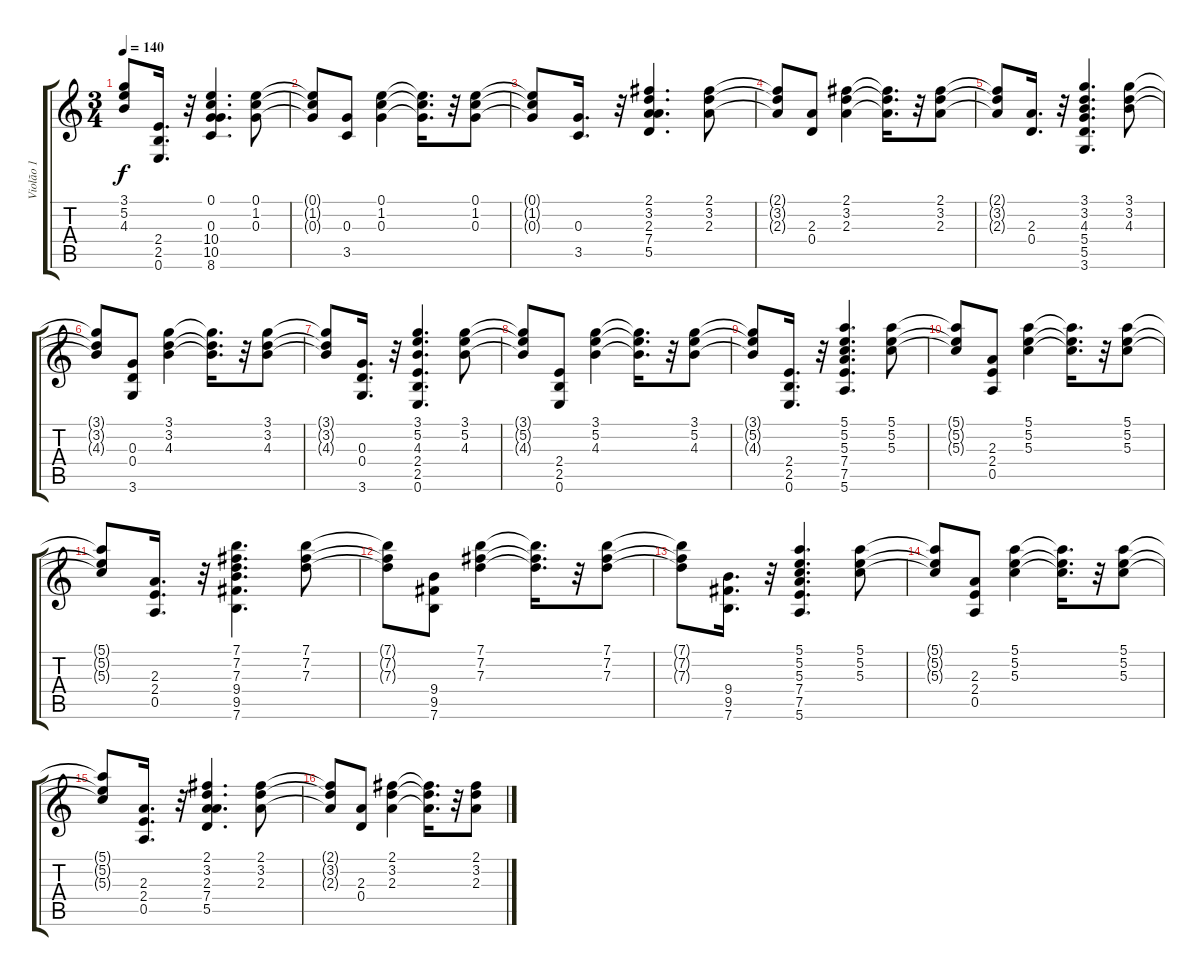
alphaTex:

\track ("Violão 1" "Violão 1") {instrument acousticguitarsteel}
\staff {score tabs}
\tuning (E4 B3 G3 D3 A2 E2) {hide}
\ts (3 4)
\tempo 140
\clef g2
\ks c
(3.1{t} 5.2{t} 4.3{t}).8{dy f} (2.4 2.5 0.6).16{d} r.32 (0.1 0.3 10.4 10.5 8.6).4{d} (0.1 1.2 0.3).8 |
(0.1{t} 1.2{t} 0.3{t}).8 (0.3 3.5).8 (0.1 1.2 0.3).4 (0.1{t} 1.2{t} 0.3{t}).16{d} r.32 (0.1 1.2 0.3).8 |
(0.1{t} 1.2{t} 0.3{t}).8 (0.3 3.5).16{d} r.32 (2.1 3.2 2.3 7.4 5.5).4{d} (2.1 3.2 2.3).8 |
(2.1{t} 3.2{t} 2.3{t}).8 (2.3 0.4).8 (2.1 3.2 2.3).4 (2.1{t} 3.2{t} 2.3{t}).16{d} r.32 (2.1 3.2 2.3).8 |
(2.1{t} 3.2{t} 2.3{t}).8 (2.3 0.4).16{d} r.32 (3.1 3.2 4.3 5.4 5.5 3.6).4{d} (3.1 3.2 4.3).8 |
(3.1{t} 3.2{t} 4.3{t}).8 (0.3 0.4 3.6).8 (3.1 3.2 4.3).4 (3.1{t} 3.2{t} 4.3{t}).16{d} r.32 (3.1 3.2 4.3).8 |
(3.1{t} 3.2{t} 4.3{t}).8 (0.3 0.4 3.6).16{d} r.32 (3.1 5.2 4.3 2.4 2.5 0.6).4{d} (3.1 5.2 4.3).8 |
(3.1{t} 5.2{t} 4.3{t}).8 (2.4 2.5 0.6).8 (3.1 5.2 4.3).4 (3.1{t} 5.2{t} 4.3{t}).16{d} r.32 (3.1 5.2 4.3).8 |
(3.1{t} 5.2{t} 4.3{t}).8 (2.4 2.5 0.6).16{d} r.32 (5.1 5.2 5.3 7.4 7.5 5.6).4{d} (5.1 5.2 5.3).8 |
(5.1{t} 5.2{t} 5.3{t}).8 (2.3 2.4 0.5).8 (5.1 5.2 5.3).4 (5.1{t} 5.2{t} 5.3{t}).16{d} r.32 (5.1 5.2 5.3).8 |
(5.1{t} 5.2{t} 5.3{t}).8 (2.3 2.4 0.5).16{d} r.32 (7.1 7.2 7.3 9.4 9.5 7.6).4{d} (7.1 7.2 7.3).8 |
(7.1{t} 7.2{t} 7.3{t}).8 (9.4 9.5 7.6).8 (7.1 7.2 7.3).4 (7.1{t} 7.2{t} 7.3{t}).16{d} r.32 (7.1 7.2 7.3).8 |
(7.1{t} 7.2{t} 7.3{t}).8 (9.4 9.5 7.6).16{d} r.32 (5.1 5.2 5.3 7.4 7.5 5.6).4{d} (5.1 5.2 5.3).8 |
(5.1{t} 5.2{t} 5.3{t}).8 (2.3 2.4 0.5).8 (5.1 5.2 5.3).4 (5.1{t} 5.2{t} 5.3{t}).16{d} r.32 (5.1 5.2 5.3).8 |
(5.1{t} 5.2{t} 5.3{t}).8 (2.3 2.4 0.5).16{d} r.32 (2.1 3.2 2.3 7.4 5.5).4{d} (2.1 3.2 2.3).8 |
(2.1{t} 3.2{t} 2.3{t}).8 (2.3 0.4).8 (2.1 3.2 2.3).4 (2.1{t} 3.2{t} 2.3{t}).16{d} r.32 (2.1 3.2 2.3).8
